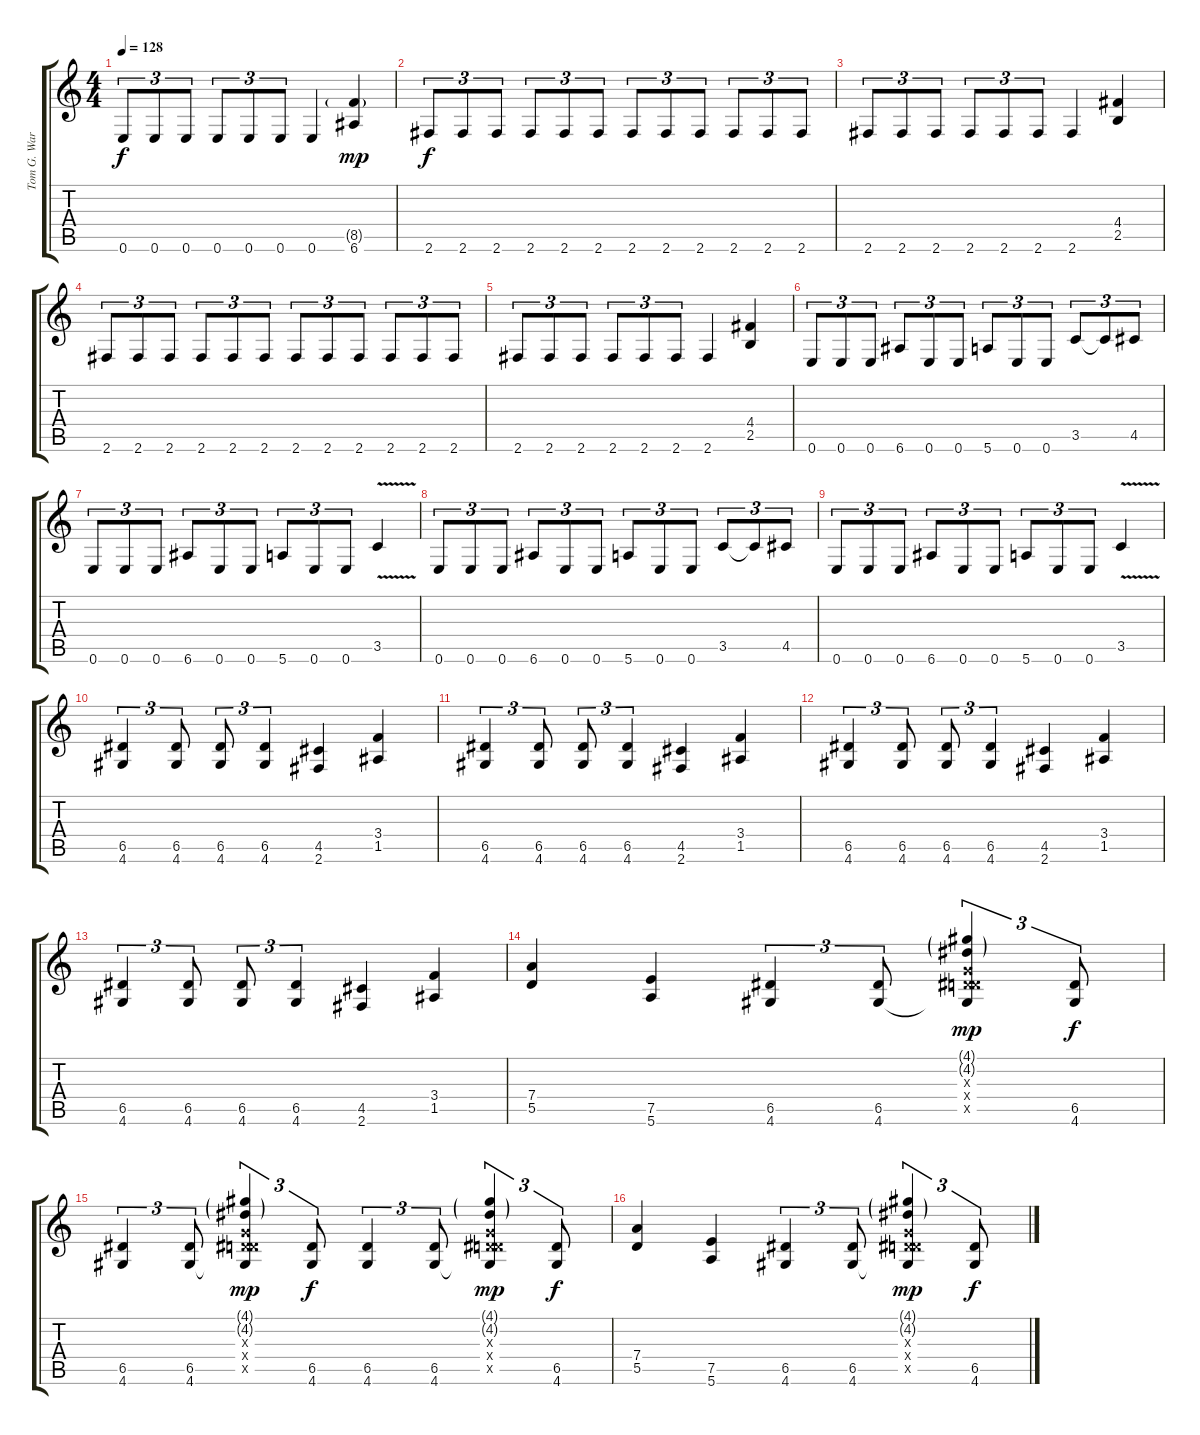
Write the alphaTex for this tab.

\track ("Tom G. Warrior (Rhythm)" "Tom G. War") {instrument distortionguitar}
\staff {score tabs}
\tuning (E4 B3 G3 D3 A2 E2) {hide}
\ts (4 4)
\tempo 128
\clef g2
\ks c
0.6.8{tu (3 2) dy f} 0.6.8{tu (3 2)} 0.6.8{tu (3 2)} 0.6.8{tu (3 2)} 0.6.8{tu (3 2)} 0.6.8{tu (3 2)} 0.6.4 (8.5{g} 6.6).4{dy mp} |
2.6.8{tu (3 2) dy f} 2.6.8{tu (3 2)} 2.6.8{tu (3 2)} 2.6.8{tu (3 2)} 2.6.8{tu (3 2)} 2.6.8{tu (3 2)} 2.6.8{tu (3 2)} 2.6.8{tu (3 2)} 2.6.8{tu (3 2)} 2.6.8{tu (3 2)} 2.6.8{tu (3 2)} 2.6.8{tu (3 2)} |
2.6.8{tu (3 2)} 2.6.8{tu (3 2)} 2.6.8{tu (3 2)} 2.6.8{tu (3 2)} 2.6.8{tu (3 2)} 2.6.8{tu (3 2)} 2.6.4 (4.4 2.5).4 |
2.6.8{tu (3 2)} 2.6.8{tu (3 2)} 2.6.8{tu (3 2)} 2.6.8{tu (3 2)} 2.6.8{tu (3 2)} 2.6.8{tu (3 2)} 2.6.8{tu (3 2)} 2.6.8{tu (3 2)} 2.6.8{tu (3 2)} 2.6.8{tu (3 2)} 2.6.8{tu (3 2)} 2.6.8{tu (3 2)} |
2.6.8{tu (3 2)} 2.6.8{tu (3 2)} 2.6.8{tu (3 2)} 2.6.8{tu (3 2)} 2.6.8{tu (3 2)} 2.6.8{tu (3 2)} 2.6.4 (4.4 2.5).4 |
0.6.8{tu (3 2)} 0.6.8{tu (3 2)} 0.6.8{tu (3 2)} 6.6.8{tu (3 2)} 0.6.8{tu (3 2)} 0.6.8{tu (3 2)} 5.6.8{tu (3 2)} 0.6.8{tu (3 2)} 0.6.8{tu (3 2)} 3.5.8{tu (3 2)} 3.5{t}.8{tu (3 2)} 4.5.8{tu (3 2)} |
0.6.8{tu (3 2)} 0.6.8{tu (3 2)} 0.6.8{tu (3 2)} 6.6.8{tu (3 2)} 0.6.8{tu (3 2)} 0.6.8{tu (3 2)} 5.6.8{tu (3 2)} 0.6.8{tu (3 2)} 0.6.8{tu (3 2)} 3.5{v}.4 |
0.6.8{tu (3 2)} 0.6.8{tu (3 2)} 0.6.8{tu (3 2)} 6.6.8{tu (3 2)} 0.6.8{tu (3 2)} 0.6.8{tu (3 2)} 5.6.8{tu (3 2)} 0.6.8{tu (3 2)} 0.6.8{tu (3 2)} 3.5.8{tu (3 2)} 3.5{t}.8{tu (3 2)} 4.5.8{tu (3 2)} |
0.6.8{tu (3 2)} 0.6.8{tu (3 2)} 0.6.8{tu (3 2)} 6.6.8{tu (3 2)} 0.6.8{tu (3 2)} 0.6.8{tu (3 2)} 5.6.8{tu (3 2)} 0.6.8{tu (3 2)} 0.6.8{tu (3 2)} 3.5{v}.4 |
(6.5 4.6).4{tu (3 2)} (6.5 4.6).8{tu (3 2)} (6.5 4.6).8{tu (3 2)} (6.5 4.6).4{tu (3 2)} (4.5 2.6).4 (3.4 1.5).4 |
(6.5 4.6).4{tu (3 2)} (6.5 4.6).8{tu (3 2)} (6.5 4.6).8{tu (3 2)} (6.5 4.6).4{tu (3 2)} (4.5 2.6).4 (3.4 1.5).4 |
(6.5 4.6).4{tu (3 2)} (6.5 4.6).8{tu (3 2)} (6.5 4.6).8{tu (3 2)} (6.5 4.6).4{tu (3 2)} (4.5 2.6).4 (3.4 1.5).4 |
(6.5 4.6).4{tu (3 2)} (6.5 4.6).8{tu (3 2)} (6.5 4.6).8{tu (3 2)} (6.5 4.6).4{tu (3 2)} (4.5 2.6).4 (3.4 1.5).4 |
(7.4 5.5).4 (7.5 5.6).4 (6.5 4.6).4{tu (3 2)} (6.5 4.6).8{tu (3 2)} (4.1{g} 4.2{g} 0.3{x} 0.4{x} 6.5{x} 4.6{t}).4{tu (3 2) dy mp} (6.5 4.6).8{tu (3 2) dy f} |
(6.5 4.6).4{tu (3 2)} (6.5 4.6).8{tu (3 2)} (4.1{g} 4.2{g} 0.3{x} 0.4{x} 6.5{x} 4.6{t}).4{tu (3 2) dy mp} (6.5 4.6).8{tu (3 2) dy f} (6.5 4.6).4{tu (3 2)} (6.5 4.6).8{tu (3 2)} (4.1{g} 4.2{g} 0.3{x} 0.4{x} 6.5{x} 4.6{t}).4{tu (3 2) dy mp} (6.5 4.6).8{tu (3 2) dy f} |
(7.4 5.5).4 (7.5 5.6).4 (6.5 4.6).4{tu (3 2)} (6.5 4.6).8{tu (3 2)} (4.1{g} 4.2{g} 0.3{x} 0.4{x} 6.5{x} 4.6{t}).4{tu (3 2) dy mp} (6.5 4.6).8{tu (3 2) dy f}
